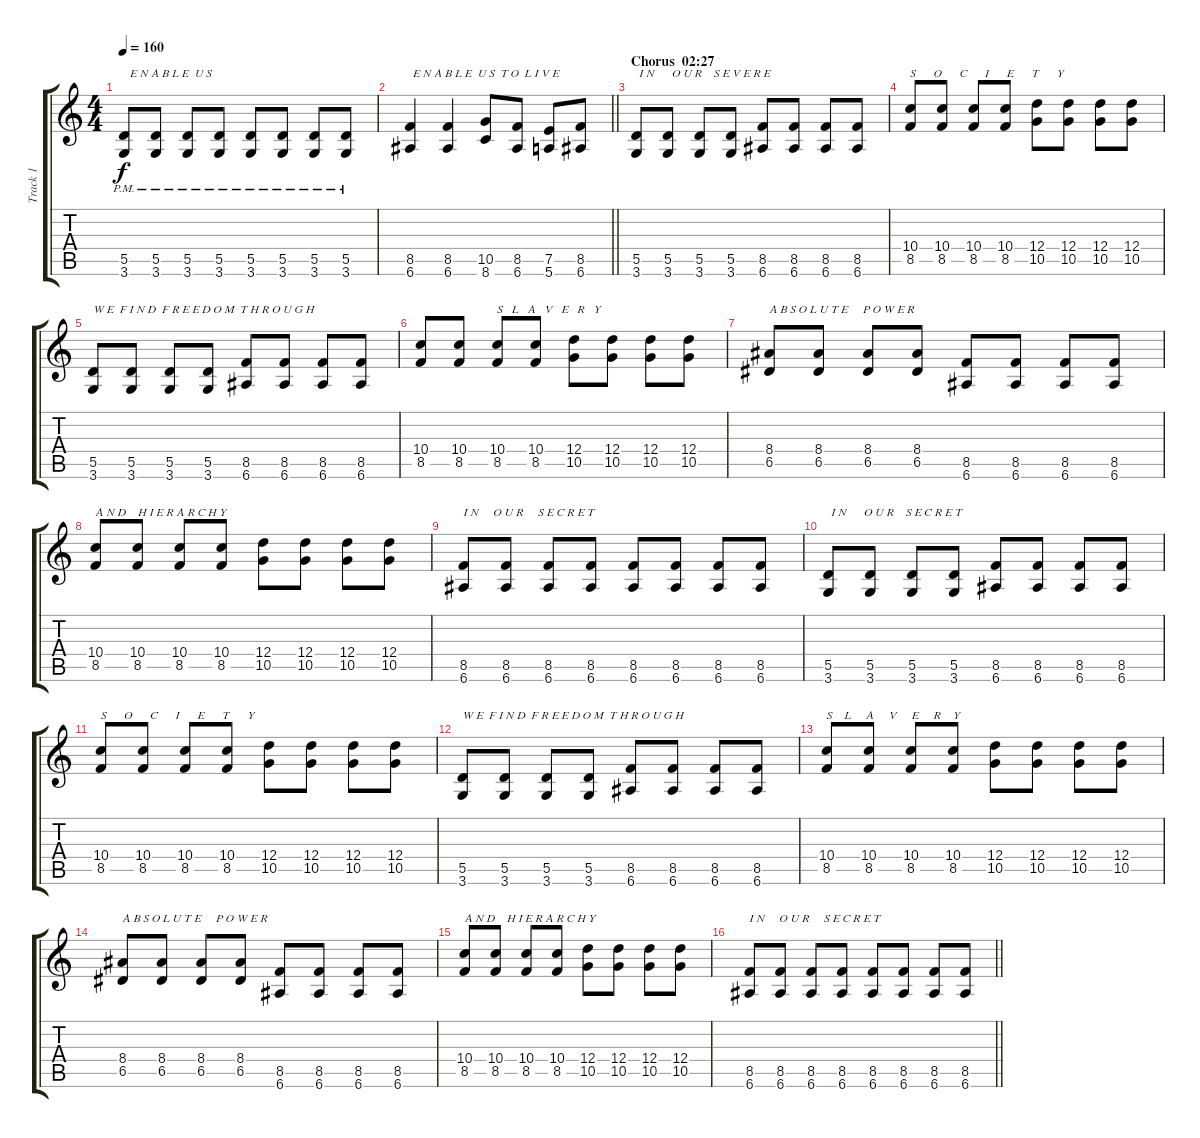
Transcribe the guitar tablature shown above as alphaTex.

\track ("Track 1" "Track 1") {instrument distortionguitar}
\staff {score tabs}
\tuning (E4 B3 G3 D3 A2 E2) {hide}
\ts (4 4)
\tempo 160
\clef g2
\ks c
(5.5{pm} 3.6{pm}).8{txt "  E N A B L E  U S" dy f} (5.5{pm} 3.6{pm}).8 (5.5{pm} 3.6{pm}).8 (5.5{pm} 3.6{pm}).8 (5.5{pm} 3.6{pm}).8 (5.5{pm} 3.6{pm}).8 (5.5{pm} 3.6{pm}).8 (5.5{pm} 3.6{pm}).8 |
\barLineRight lightlight
(8.5 6.6).4{txt " E N A B L E  U S  T O  L I V E"} (8.5 6.6).4 (10.5 8.6).8 (8.5 6.6).8 (7.5 5.6).8 (8.5 6.6).8 |
\section ("" "Chorus  02:27")
(5.5 3.6).8{txt " I N      O U R    S E V E R E"} (5.5 3.6).8 (5.5 3.6).8 (5.5 3.6).8 (8.5 6.6).8 (8.5 6.6).8 (8.5 6.6).8 (8.5 6.6).8 |
(10.4 8.5).8{txt "S      O      C      I      E      T      Y"} (10.4 8.5).8 (10.4 8.5).8 (10.4 8.5).8 (12.4 10.5).8 (12.4 10.5).8 (12.4 10.5).8 (12.4 10.5).8 |
(5.5 3.6).8{txt "W E  F I N D  F R E E D O M  T H R O U G H"} (5.5 3.6).8 (5.5 3.6).8 (5.5 3.6).8 (8.5 6.6).8 (8.5 6.6).8 (8.5 6.6).8 (8.5 6.6).8 |
(10.4 8.5).8 (10.4 8.5).8 (10.4 8.5).8{txt "S   L   A   V   E   R   Y"} (10.4 8.5).8 (12.4 10.5).8 (12.4 10.5).8 (12.4 10.5).8 (12.4 10.5).8 |
(8.4 6.5).8{txt "A B S O L U T E     P O W E R"} (8.4 6.5).8 (8.4 6.5).8 (8.4 6.5).8 (8.5 6.6).8 (8.5 6.6).8 (8.5 6.6).8 (8.5 6.6).8 |
(10.4 8.5).8{txt "A N D    H I E R A R C H Y"} (10.4 8.5).8 (10.4 8.5).8 (10.4 8.5).8 (12.4 10.5).8 (12.4 10.5).8 (12.4 10.5).8 (12.4 10.5).8 |
(8.5 6.6).8{txt "I N     O U R     S E C R E T"} (8.5 6.6).8 (8.5 6.6).8 (8.5 6.6).8 (8.5 6.6).8 (8.5 6.6).8 (8.5 6.6).8 (8.5 6.6).8 |
(5.5 3.6).8{txt " I N      O U R    S E C R E T"} (5.5 3.6).8 (5.5 3.6).8 (5.5 3.6).8 (8.5 6.6).8 (8.5 6.6).8 (8.5 6.6).8 (8.5 6.6).8 |
(10.4 8.5).8{txt "S      O      C      I      E      T      Y"} (10.4 8.5).8 (10.4 8.5).8 (10.4 8.5).8 (12.4 10.5).8 (12.4 10.5).8 (12.4 10.5).8 (12.4 10.5).8 |
(5.5 3.6).8{txt "W E  F I N D  F R E E D O M  T H R O U G H"} (5.5 3.6).8 (5.5 3.6).8 (5.5 3.6).8 (8.5 6.6).8 (8.5 6.6).8 (8.5 6.6).8 (8.5 6.6).8 |
(10.4 8.5).8{txt "S    L     A     V     E     R    Y"} (10.4 8.5).8 (10.4 8.5).8 (10.4 8.5).8 (12.4 10.5).8 (12.4 10.5).8 (12.4 10.5).8 (12.4 10.5).8 |
(8.4 6.5).8{txt "A B S O L U T E     P O W E R"} (8.4 6.5).8 (8.4 6.5).8 (8.4 6.5).8 (8.5 6.6).8 (8.5 6.6).8 (8.5 6.6).8 (8.5 6.6).8 |
(10.4 8.5).8{txt "A N D    H I E R A R C H Y"} (10.4 8.5).8 (10.4 8.5).8 (10.4 8.5).8 (12.4 10.5).8 (12.4 10.5).8 (12.4 10.5).8 (12.4 10.5).8 |
\barLineRight lightlight
(8.5 6.6).8{txt "I N     O U R     S E C R E T"} (8.5 6.6).8 (8.5 6.6).8 (8.5 6.6).8 (8.5 6.6).8 (8.5 6.6).8 (8.5 6.6).8 (8.5 6.6).8
